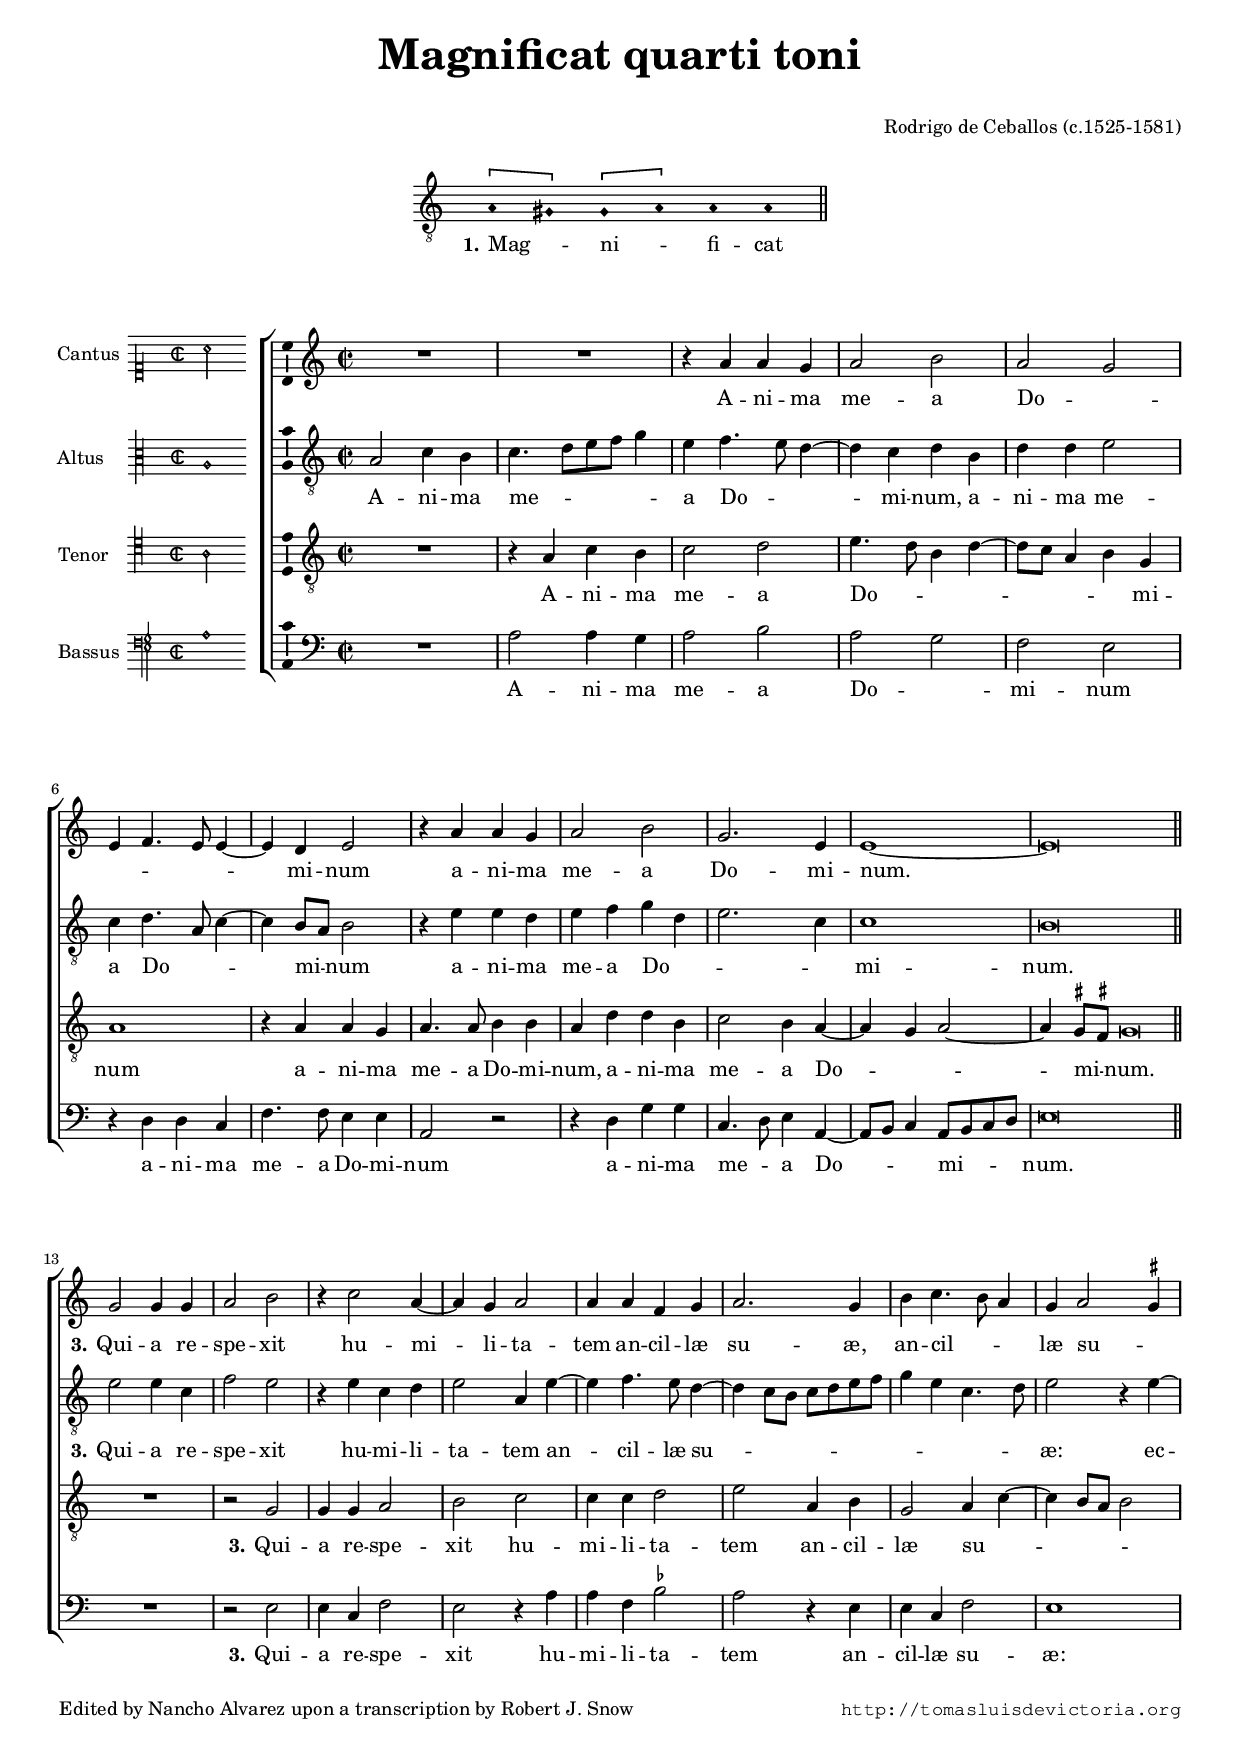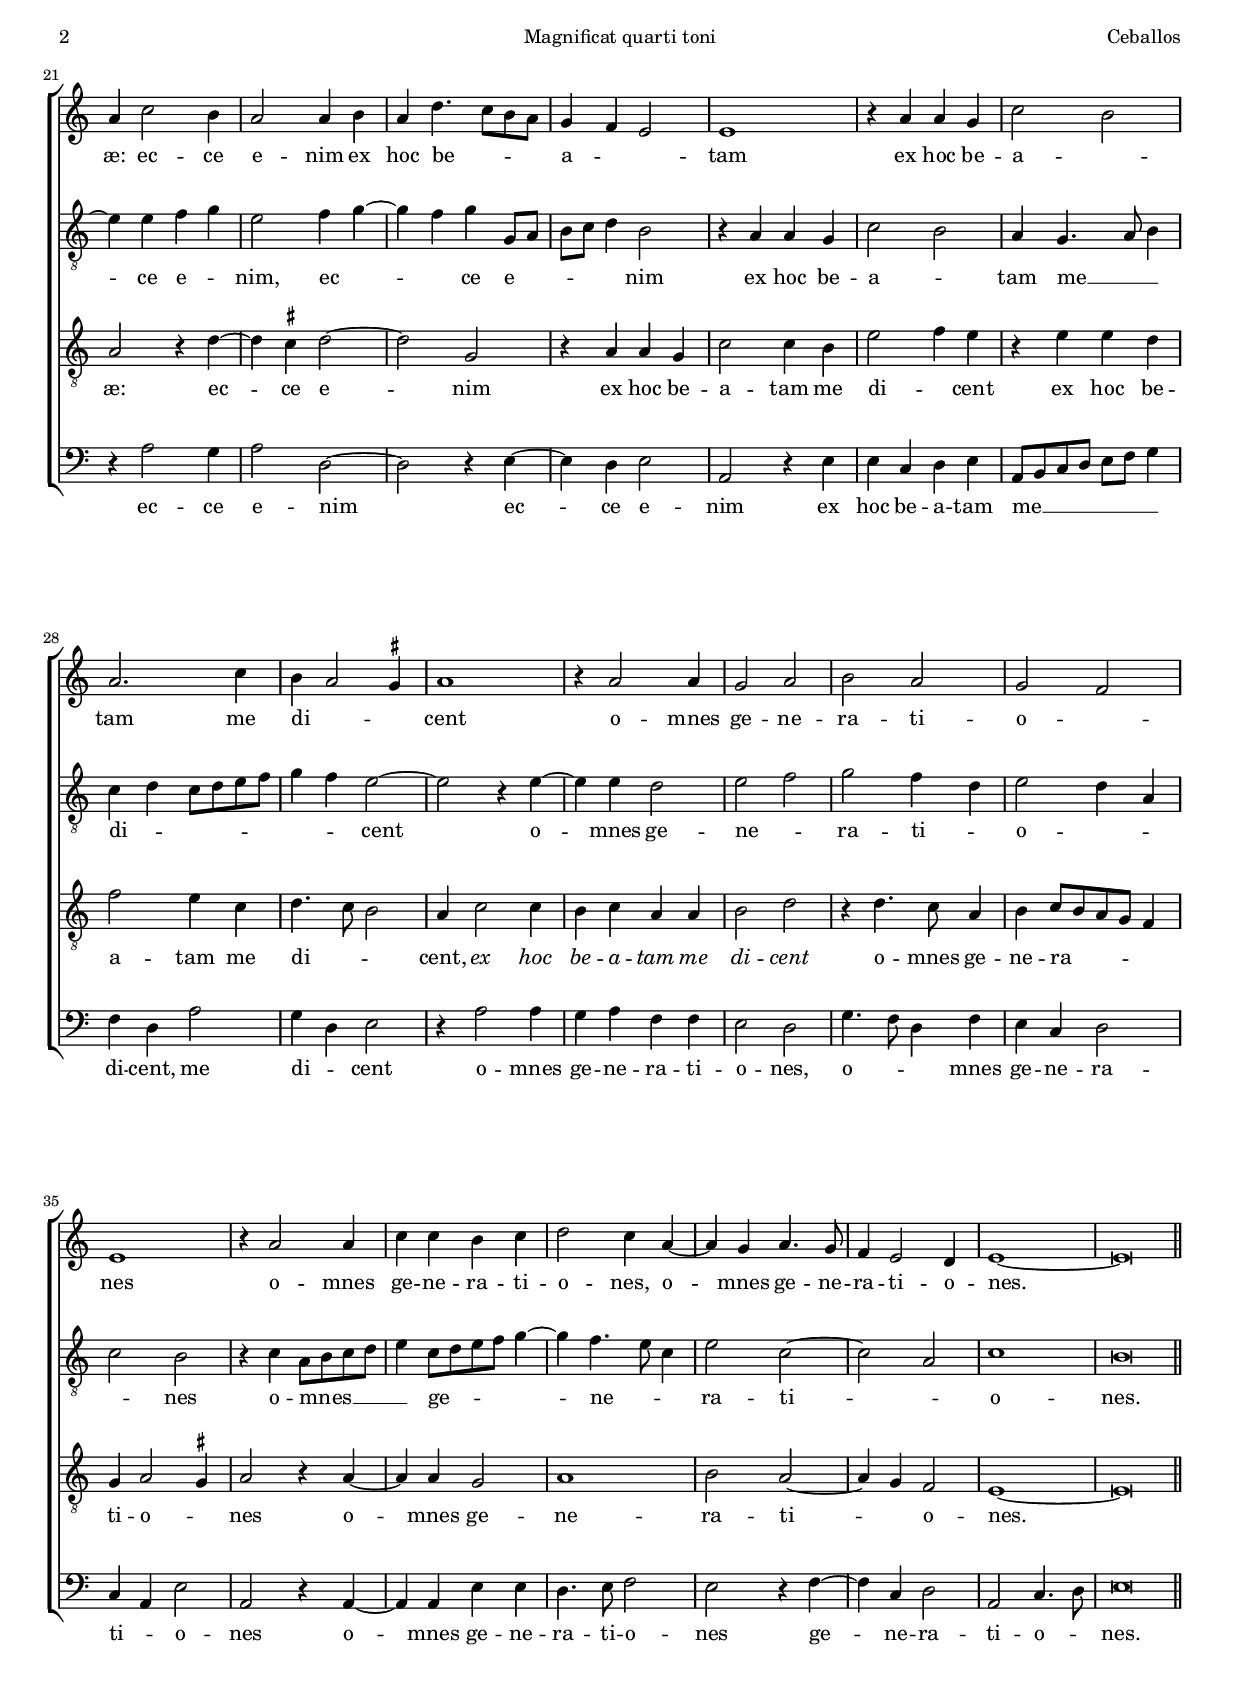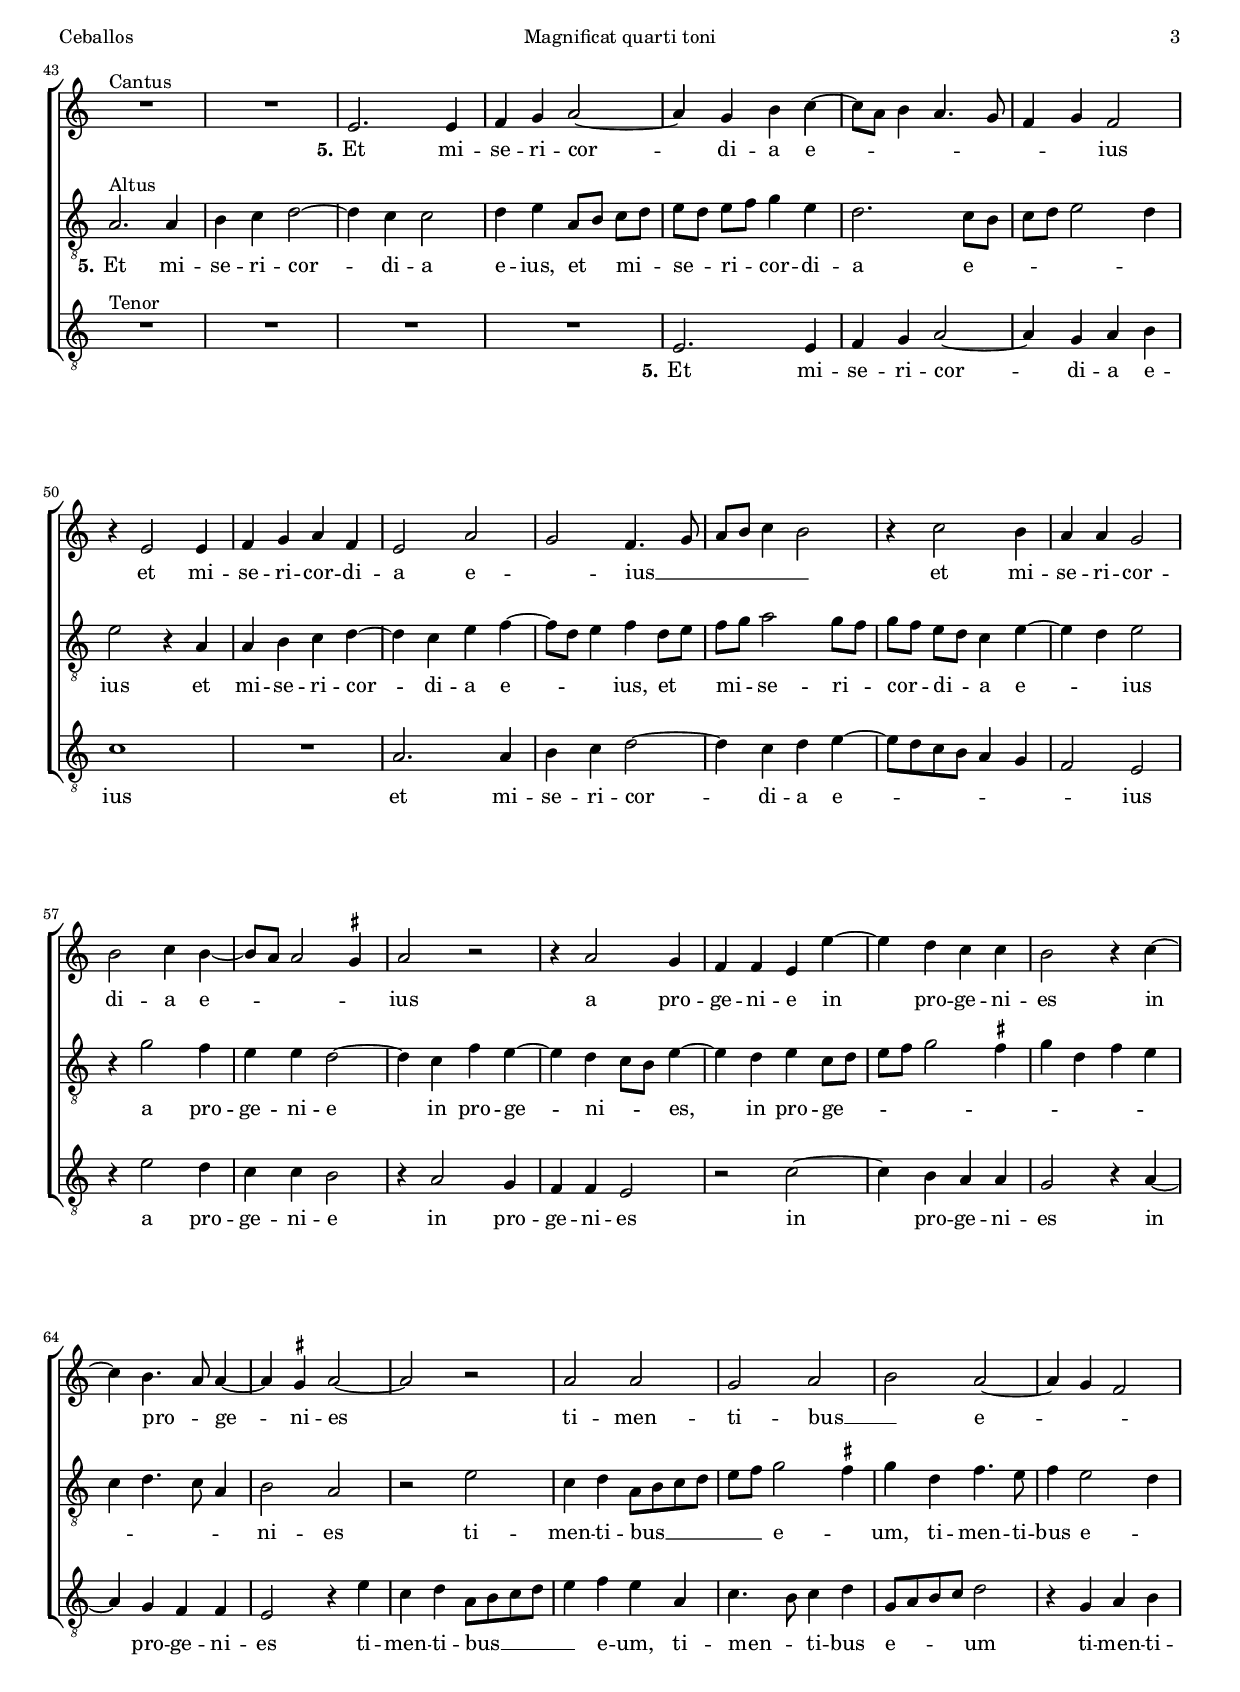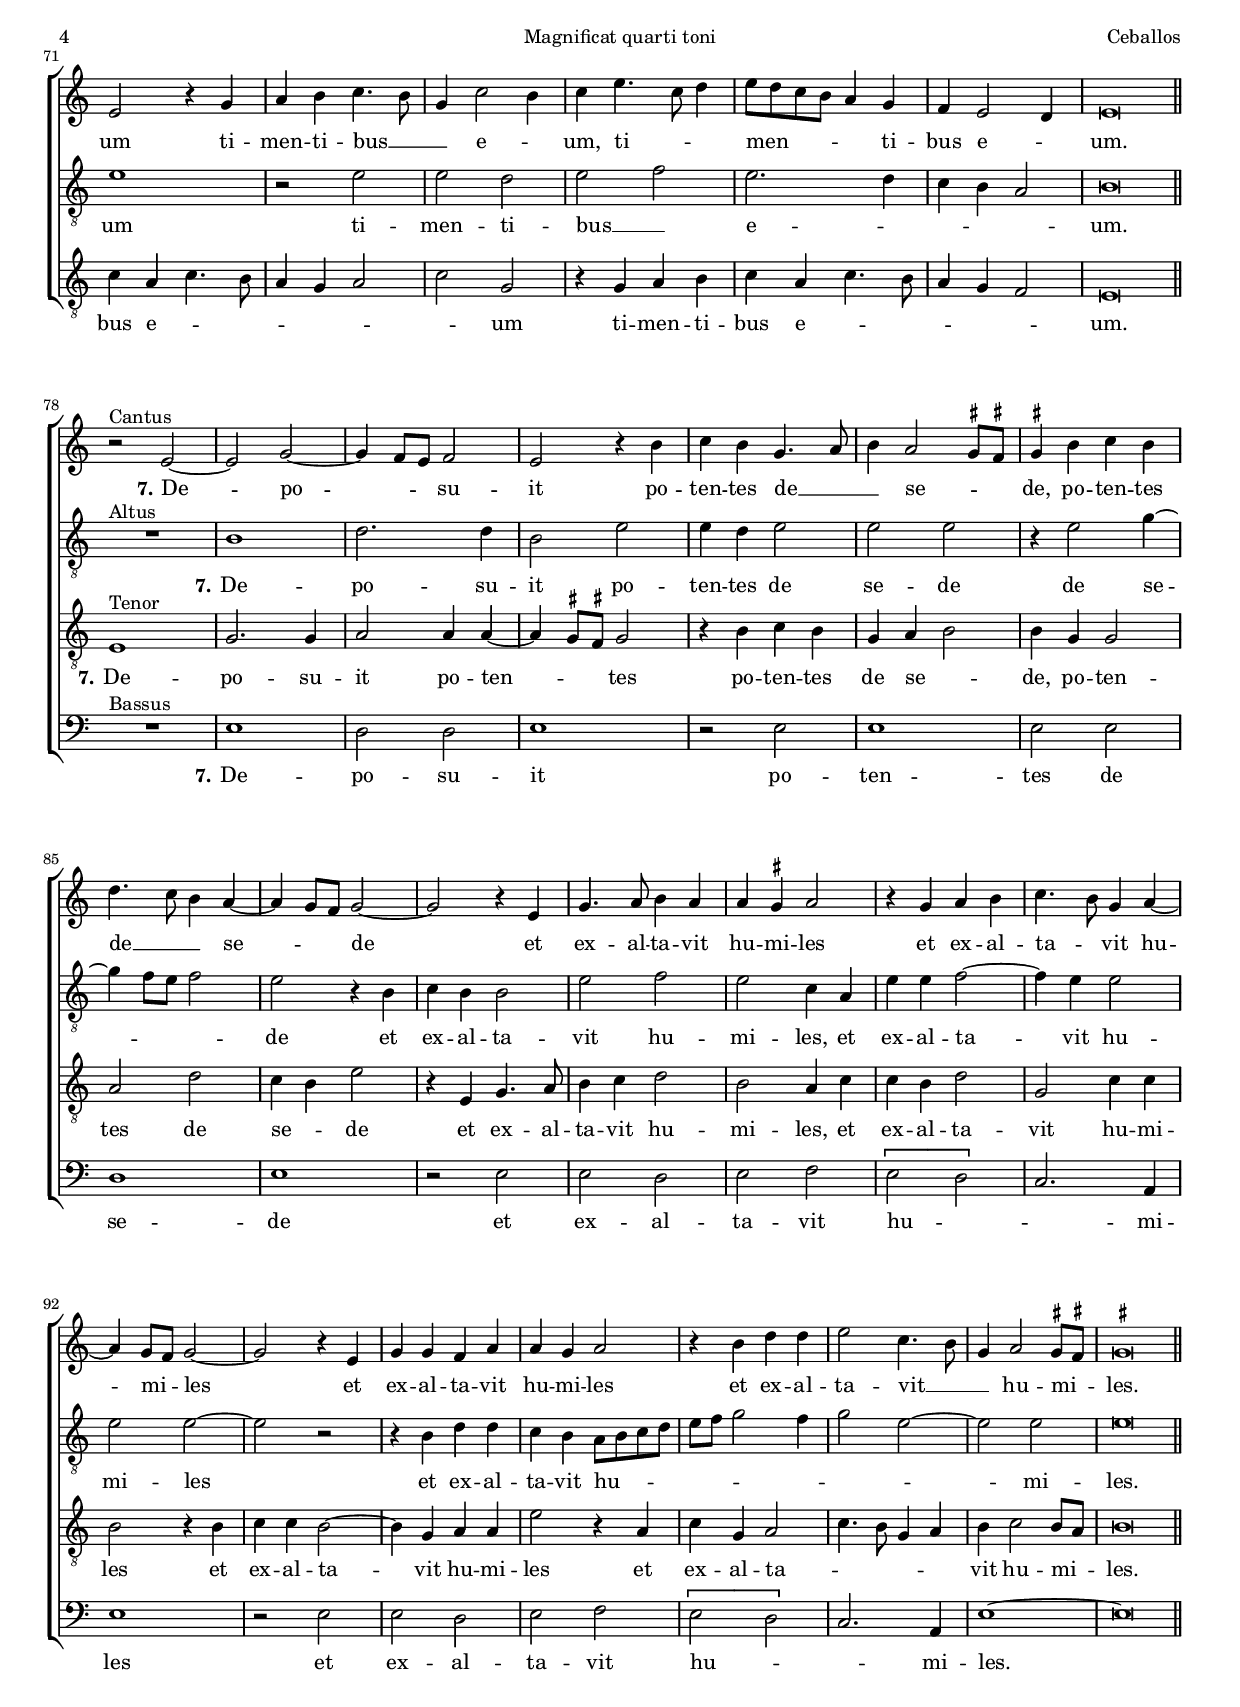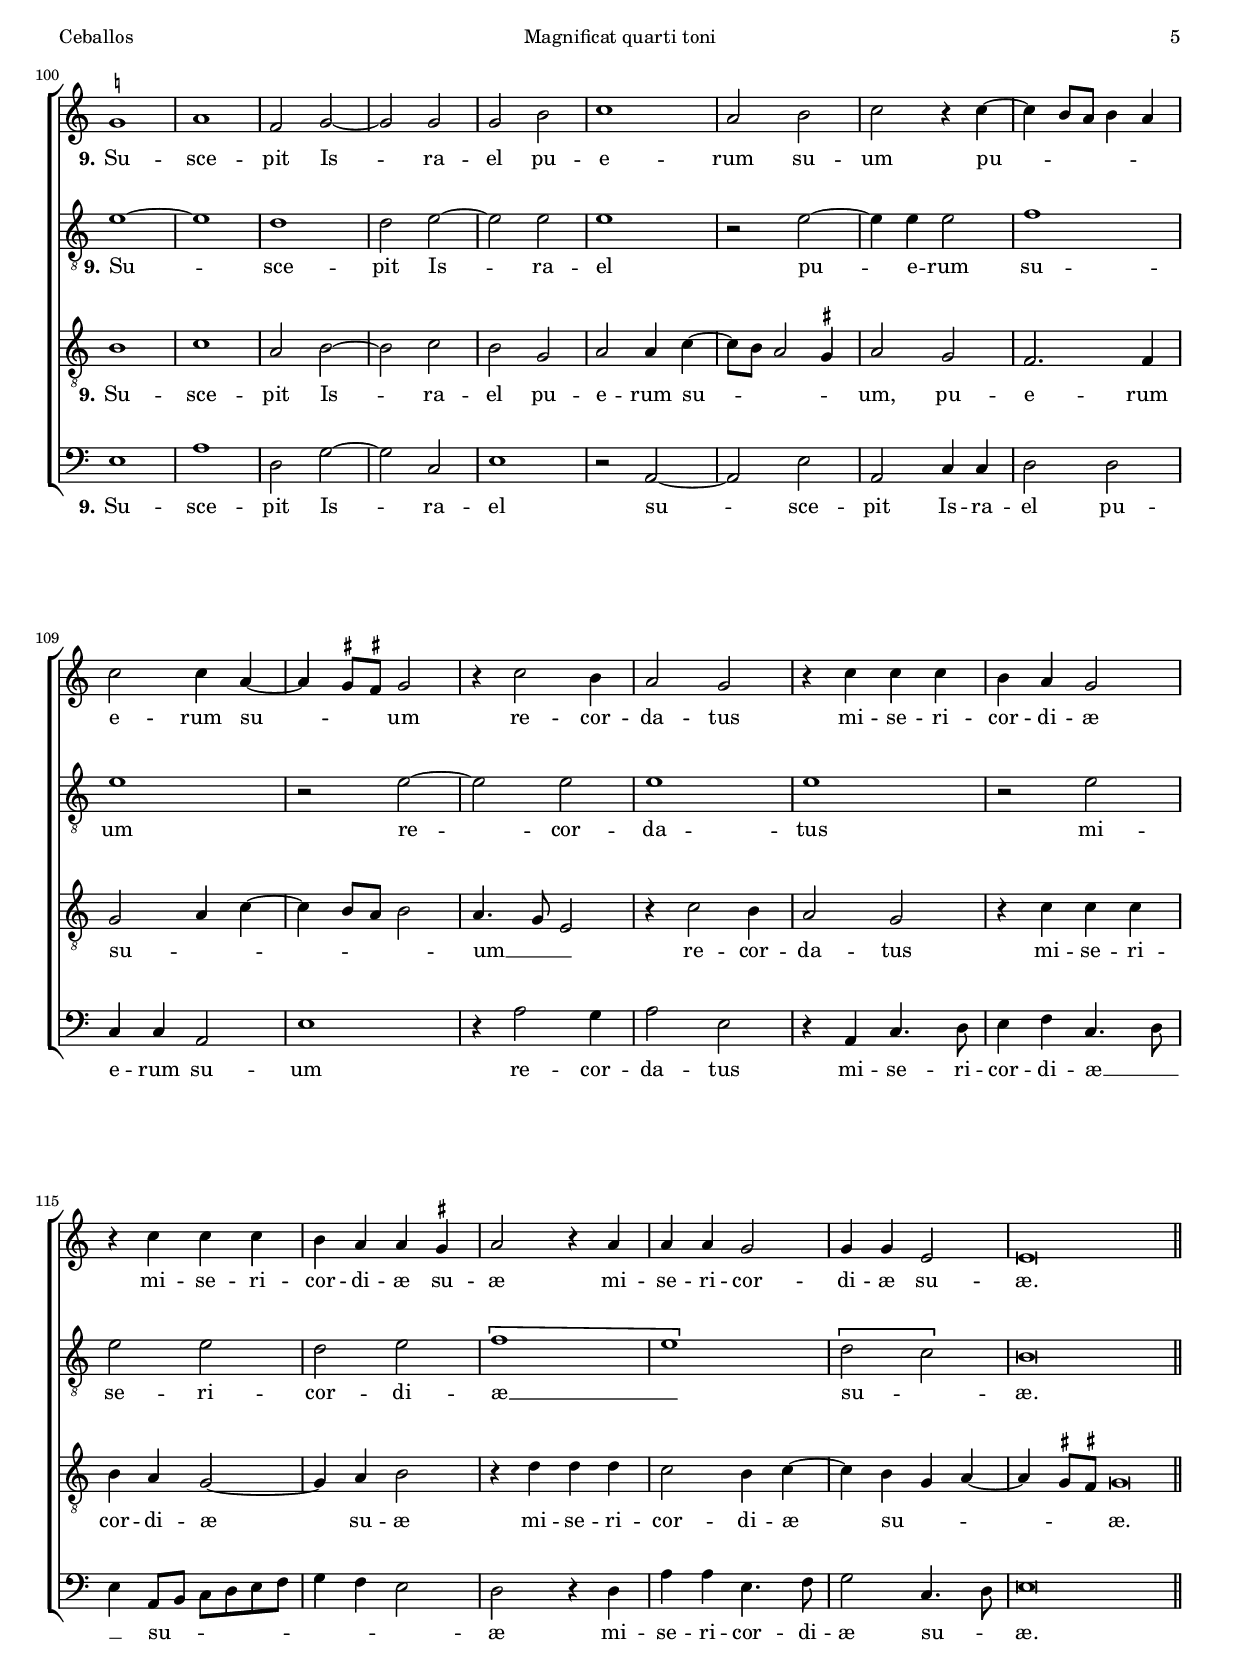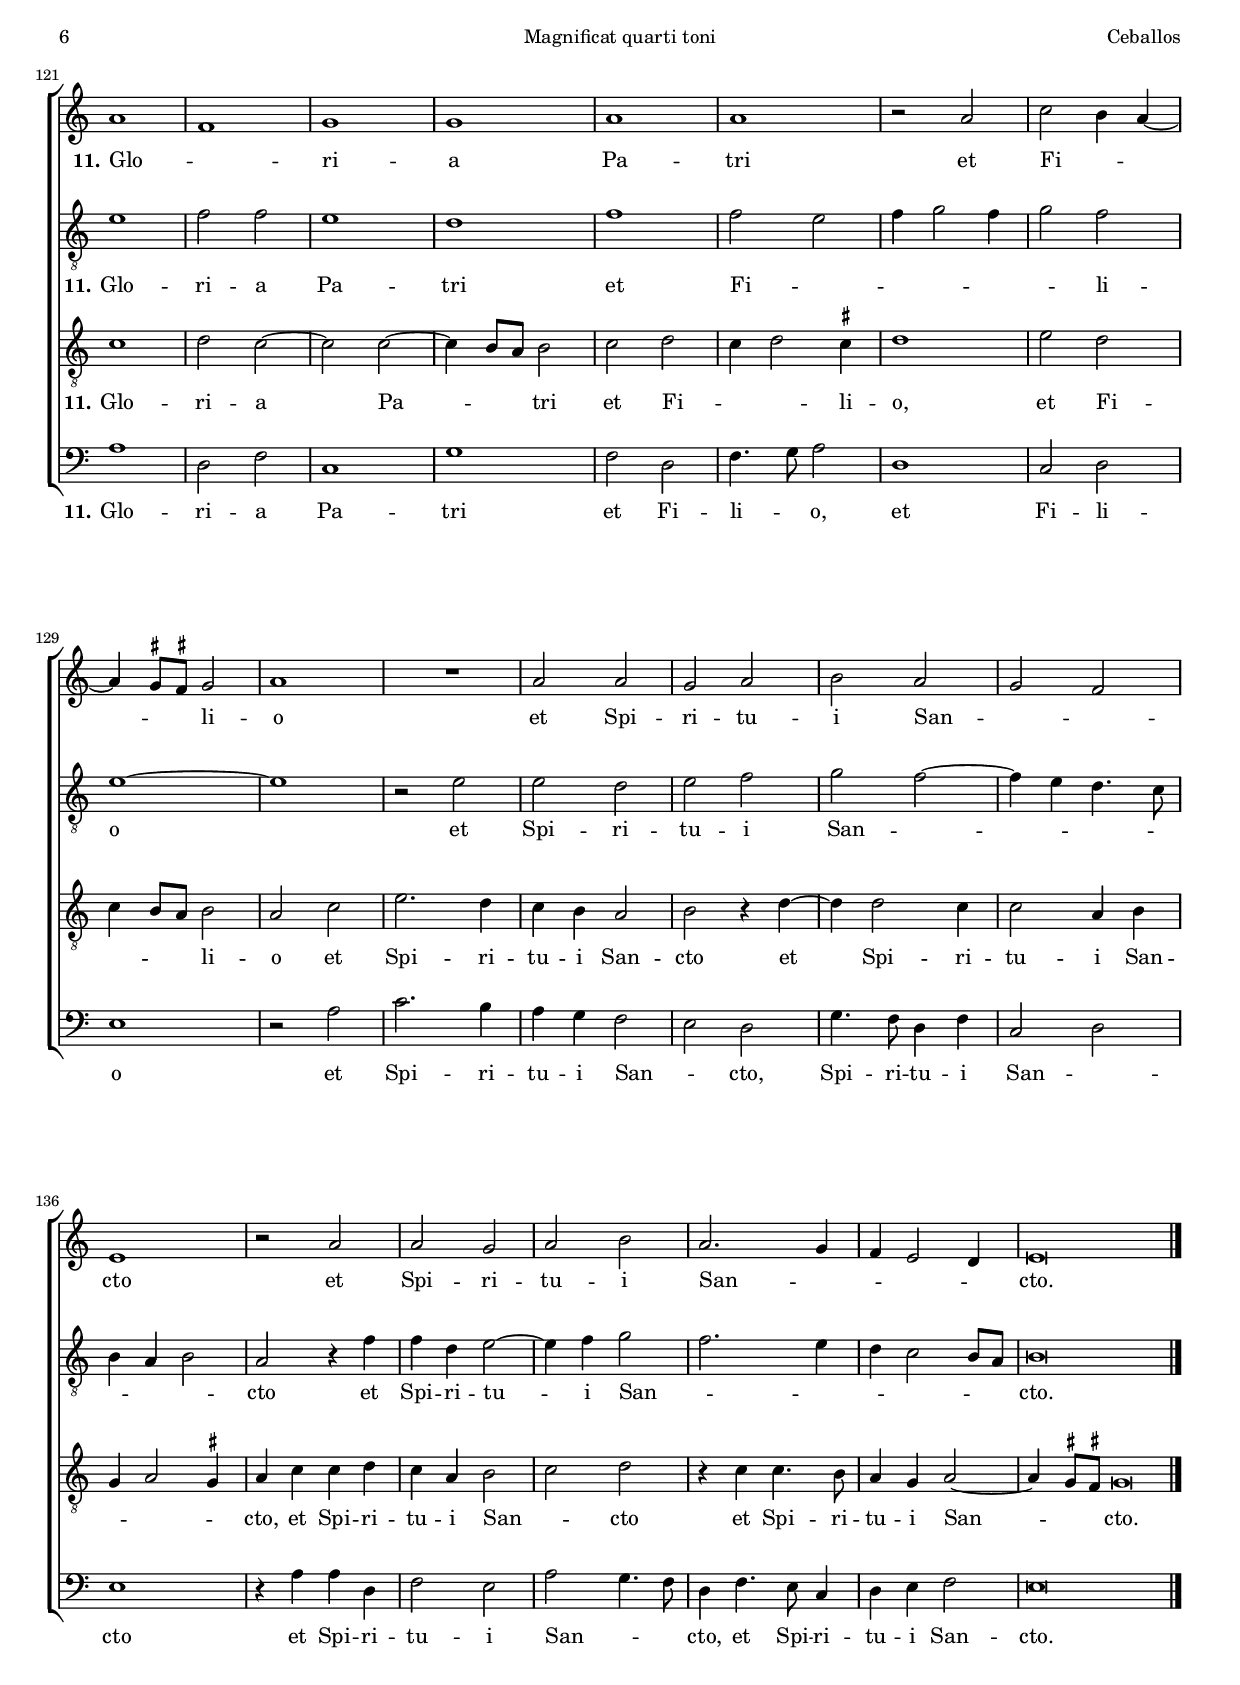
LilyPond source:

\version "2.22.0"

#(set-default-paper-size "a4")
#(set-global-staff-size 16.5)
#(ly:set-option 'point-and-click #f)
%mobile -s15.5 -i3.4

italicas=\override LyricText.font-shape = #'italic
rectas=\override LyricText.font-shape = #'upright
ss=\once \set suggestAccidentals = ##t
incipitwidth = 20
mtempo={\tempo 4 = 100}
mtempob={\tempo 4 = 50}
mt=#(define-music-function (offset) (number?) ; move lyric text
      #{ \once \override LyricText.X-offset = -$offset #})

htitle="Magnificat quarti toni"
hcomposer="Ceballos"

\header {
	title=\markup{\fontsize #3 "Magnificat quarti toni"}
	%subtitle=\markup{""}
	subsubtitle=\markup{\null \vspace #1 }
	composer="Rodrigo de Ceballos (c.1525-1581)"
        pdfauthor=\composer
	%opus="(-)"
%	poet=\markup{}
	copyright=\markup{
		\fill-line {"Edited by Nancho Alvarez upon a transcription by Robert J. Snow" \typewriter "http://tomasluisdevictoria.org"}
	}
%	tagline=""
}

\markup{\null \vspace #.4 }

\score {\transpose c c {
<<
         \new Voice = "canto" {
                 %\set Staff.instrumentName=""
                 \override Staff.TimeSignature.transparent = ##t
                 \override Stem.transparent = ##t
                 \set Score.timing = ##f
                 \override NoteHead.style = #'neomensural         
                 \clef "G_8" 
                 \key c \major
                 \[a4 gis\] \[gis a\] a a
                 \bar "||"
         }
         \new Lyrics \lyricsto "canto" { 
                \set stanza = "1." Mag -- _ ni -- _ fi -- cat 
         }
>>
        }%transpose

\layout {
        \override LigatureBracket.padding = #1
        line-width=13\cm 
        indent=6\cm
        ragged-right = ##f
                %tablet line-width=12\cm
                %tablet indent=4.5\cm
}
}

%tablet \pageBreak


global={\key c \major \time 2/2
        \skip 1*12 \bar "||" \break
        \skip 1*30 \bar "||" \break
        \skip 1*35 \bar "||" \break
        \skip 1*22 \bar "||" \break
	\skip 1*21 \bar "||" \break
	\skip 1*22
        \bar "|."
}


cantus=\relative c''{
	R1*2
	r4 a a g
	a2 b
	a g
	e4 f4. e8 e4 ~
	e4 d e2
	r4 a a g
	a2 b
	g2. e4
	e1 ~
	e\breve*1/2
	g2 g4 g
	a2 b
	r4 c2 a4 ~
	a4 g a2
	a4 a f g
	a2. g4
	b4 c4. b8 a4
	g4 a2 \ss gis4
	a4 c2 b4
	a2 a4 b
	a d4. c8 b a
	g4 f e2
	e1
	r4 a a g
	c2 b
	a2. c4
	b4 a2 \ss gis4
	a1
	r4 a2 a4
	g2 a
	b a
	g2 f
	e1
	r4 a2 a4
	c c b c
	d2 c4 a ~
	a g a4. g8
	f4 e2 d4
	e1 ~
	e\breve*1/2
	s4*0^\markup{"Cantus"}
	R1*2
	e2. e4
	f g a2 ~
	a4 g b c ~
	c8 a b4 a4. g8
	f4 g f2
	r4 e2 e4
	f g a f
	e2 a
	g f4. g8
	a b c4 b2
	r4 c2 b4
	a4 a g2
	b2 c4 b ~
	b8 a a2 \ss gis4
	a2 r
	r4 a2 g4
	f f e e' ~
	e d c c
	b2 r4 c ~
	c b4. a8 a4 ~
	a \ss gis a2 ~
	a r
	a a
	g a
	b a ~
	a4 g f2
	e r4 g
	a b c4. b8
	g4 c2 b4
	c4 e4. c8 d4
	e8 d c b a4 g
	f4 e2 d4
	e\breve*1/2
	s4*0^\markup{"Cantus"}
	r2 e ~
	e g ~
	g4 f8 e f2
	e2 r4 b'
	c b g4. a8
	b4 a2 \ss gis8 \ss fis
	\ss gis4 b c b
	d4. c8 b4 a ~
	a g8 f g2 ~
	g2 r4 e
	g4. a8 b4 a
	a \ss gis a2
	r4 g a b
	c4. b8 g4 a ~
	a g8 f g2 ~
	g r4 e
	g g f a 
	a g a2
	r4 b d d
	e2 c4. b8
	g4 a2 \ss gis8 \ss fis
	\ss gis\breve*1/2
	\ss g!1
	a
	f2 g ~
	g2 g
	g b
	c1
	a2 b
	c r4 c ~
	c b8 a b4 a
	c2 c4 a ~
	a \ss gis8 \ss fis gis2
	r4 c2 b4
	a2 g
	r4 c c c
	b a g2
	r4 c c c
	b a a \ss gis
	a2 r4 a
	a4 a g2
	g4 g e2
	e\breve*1/2
	a1
	f
	g
	g
	a
	a
	r2 a
	c2 b4 a ~
	a \ss gis8 \ss fis gis2
	a1
	R1
	a2 a
	g a
	b a
	g f
	e1
	r2 a
	a g
	a b
	a2. g4
	f e2 d4
	e\breve*1/2
}

altus=\relative c'{
	a2 c4 b
	c4. d8[ e f] g4
	e4 f4. e8 d4 ~
	d4 c d b
	d d e2
	c4 d4. a8 c4 ~
	c4 b8 a b2
	r4 e e d
	e f g d
	e2. c4
	c1
	b\breve*1/2
	e2 e4 c
	f2 e
	r4 e c d
	e2 a,4 e' ~
	e4 f4. e8 d4 ~
	d c8 b c d e f
	g4 e c4. d8
	e2 r4 e ~
	e e f g
	e2 f4 g ~
	g f g g,8 a
	b c d4 b2
	r4 a a g
	c2 b
	a4 g4. a8 b4
	c4 d c8 d e f
	g4 f e2 ~
	e r4 e ~
	e4 e d2
	e f
	g f4 d
	e2 d4 a
	c2 b
	r4 c a8 b c d
	e4 c8[ d e f] g4 ~
	g f4. e8 c4
	e2 c ~
	c a
	c1
	b\breve*1/2
	s4*0^\markup{"Altus"}
	a2. a4
	b c d2 ~
	d4 c c2
	d4 e a,8[ b] c[ d]
	e8[ d] e[ f] g4 e
	d2. c8 b
	c d e2 d4
	e2 r4 a,
	a b c d ~
	d c e f ~
	f8 d e4 f d8 e
	f g a2 g8 f
	g[ f] e[ d] c4 e ~
	e4 d e2
	r4 g2 f4
	e e d2 ~
	d4 c f e ~
	e d c8 b e4 ~
	e d e c8 d
	e f g2 \ss fis4
	g4 d f e
	c4 d4. c8 a4
	b2 a
	r2 e'
	c4 d a8 b c d
	e8 f g2 \ss fis4
	g4 d f4. e8
	f4 e2 d4
	e1
	r2 e
	e d
	e f
	e2. d4
	c b a2
	b\breve*1/2
	s4*0^\markup{"Altus"}
	R1
	b1
	d2. d4
	b2 e
	e4 d e2
	e e
	r4 e2 g4 ~
	g f8 e f2
	e r4 b
	c4 b b2
	e f
	e c4 a
	e' e f2 ~
	f4 e e2
	e e ~
	e r
	r4 b d d
	c b a8 b c d 
	e8 f g2 f4
	g2 e ~
	e e
	e\breve*1/2
	e1 ~
	e
	d
	d2 e ~
	e e
	e1
	r2 e ~
	e4 e e2
	f1
	e
	r2 e ~
	e e
	e1
	e
	r2 e
	e2 e
	d e
	\[f1
	e\]
	\[d2 c\]
	b\breve*1/2
	e1
	f2 f
	e1
	d
	f1
	f2 e
	f4 g2 f4
	g2 f
	e1 ~
	e
	r2 e
	e d
	e f
	g f ~
	f4 e d4. c8
	b4 a b2
	a r4 f'
	f d e2 ~
	e4 f g2
	f2. e4
	d4 c2 b8 a
	b\breve*1/2
}

tenor=\relative c'{
	R1
	r4 a c b
	c2 d
	e4. d8 b4 d ~
	d8 c a4 b g
	a1
	r4 a a g
	a4. a8 b4 b
	a d d b
	c2 b4 a ~
	a g a2 ~
	a4 \ss gis8 \ss fis \mtempob gis\breve*1/4 \mtempo 
	R1
	r2 g
	g4 g a2
	b2 c
	c4 c d2
	e
	a,4 b
	g2 a4 c ~
	c b8 a b2
	a r4 d ~
	d \ss cis d2 ~
	d g,
	r4 a a g
	c2 c4 b
	e2 f4 e
	r4 e e d
	f2 e4 c
	d4. c8 b2
	a4 c2 c4
	b4 c a a
	b2 d
	r4 d4. c8 a4
	b4 c8[ b a g] f4
	g4 a2 \ss gis4
	a2 r4 a ~
	a a g2
	a1
	b2 a ~
	a4 g f2
	e1 ~
	e\breve*1/2
	s4*0^\markup{"Tenor"}
	R1*4
	e2. e4
	f4 g a2 ~
	a4 g a b
	c1
	R1
	a2. a4
	b4 c d2 ~
	d4 c d e ~
	e8 d c b a4 g
	f2 e
	r4 e'2 d4
	c c b2
	r4 a2 g4
	f f e2
	r2 c' ~
	c4 b a a
	g2 r4 a ~
	a g f f
	e2 r4 e'
	c d a8 b c d 
	e4 f e a,
	c4. b8 c4 d
	g,8 a b c d2
	r4 g, a b
	c4 a c4. b8
	a4 g a2
	c g
	r4 g a b
	c a c4. b8
	a4 g f2
	e\breve*1/2
	s4*0^\markup{"Tenor"}
	e1
	g2. g4
	a2 a4 a ~
	a4 \ss gis8 \ss fis gis2
	r4 b c b
	g a b2
	b4 g g2
	a d
	c4 b e2
	r4 e, g4. a8
	b4 c d2
	b2 a4 c
	c b d2
	g,2 c4 c
	b2 r4 b
	c c b2 ~
	b4 g a a
	e'2 r4 a,
	c4 g a2
	c4. b8 g4 a
	b4 c2 b8 a 
	b\breve*1/2
	b1
	c
	a2 b ~
	b c
	b g
	a2 a4 c ~
	c8 b a2 \ss gis4
	a2 g
	f2. f4
	g2 a4 c ~
	c4 b8 a b2
	a4. g8 e2
	r4 c'2 b4
	a2 g
	r4 c c c
	b a g2 ~
	g4 a b2
	r4 d d d
	c2 b4 c ~
	c b g a ~
	a \ss gis8 \ss fis \mtempob gis\breve*1/4 \mtempo 
	c1
	d2 c ~
	c c ~
	c4 b8 a b2
	c2 d
	c4 d2 \ss cis4
	d1
	e2 d
	c4 b8 a b2
	a c
	e2. d4
	c b a2
	b r4 d ~
	d d2 c4
	c2 a4 b
	g4 a2 \ss gis4
	a4 c c d
	c a b2
	c d
	r4 c c4. b8
	a4 g a2 ~
	a4 \ss gis8 \ss fis \mtempob gis\breve*1/4
}

bassus=\relative c'{
	R1
	a2 a4 g
	a2 b
	a g
	f e
	r4 d d c
	f4. f8 e4 e
	a,2 r
	r4 d g g % r4 d g f acorde en segunda inversion sin justificacion
	c,4. d8 e4 a, ~
	a8 b c4 a8 b c d 
	e\breve*1/2
	R1
	r2 e
	e4 c f2
	e2 r4 a
	a f \ss bes2 % Snow b2
	a2 r4 e
	e4 c f2
	e1
	r4 a2 g4
	a2 d, ~
	d r4 e ~
	e d e2
	a,2 r4 e'
	e c d e
	a,8 b c d e f g4
	f4 d a'2
	g4 d e2
	r4 a2 a4
	g4 a f f
	e2 d
	g4. f8 d4 f
	e4 c d2
	c4 a e'2
	a,2 r4 a ~
	a4 a e' e
	d4. e8 f2
	e r4 f ~
	f c d2
	a2 c4. d8 
	e\breve*1/2
	R1*35
	s4*0^\markup{"Bassus"}
	R1
	e1
	d2 d
	e1
	r2 e
	e1
	e2 e
	d1
	e
	r2 e
	e d
	e f
	\[e d\]
	c2. a4
	e'1
	r2 e
	e d
	e f
	\[e2 d\]
	c2. a4
	e'1 ~
	e\breve*1/2
	e1
	a
	d,2 g ~
	g c,
	e1
	r2 a, ~
	a e'
	a, c4 c
	d2 d
	c4 c a2
	e'1
	r4 a2 g4
	a2 e
	r4 a, c4. d8
	e4 f c4. d8
	e4 a,8 b c d e f
	g4 f e2
	d r4 d
	a'4 a e4. f8
	g2 c,4. d8 
	e\breve*1/2
	a1
	d,2 f
	c1
	g'
	f2 d
	f4. g8 a2
	d,1
	c2 d
	e1
	r2 a
	c2. b4
	a g f2
	e2 d
	g4. f8 d4 f
	c2 d
	e1
	r4 a a d,
	f2 e
	a2 g4. f8
	d4 f4. e8 c4
	d e f2
	e\breve*1/2
}

textocantus=\lyricmode{
A -- ni -- ma me -- a Do -- _ _ _ _ _ mi -- num
a -- ni -- ma me -- a Do -- mi -- num.
\set stanza = "3."
Qui -- a re -- spe -- xit hu -- mi -- li -- ta -- tem 
an -- cil -- læ su -- æ,
an -- cil -- _ _ læ su -- _ æ:
ec -- ce e -- nim ex hoc be -- _ _ _ a -- _ _ tam
ex hoc be -- a -- _ tam me di -- _ _ cent
o -- mnes ge -- ne -- ra -- ti -- o -- _ nes
o -- mnes ge -- ne -- ra -- ti -- o -- nes,
o -- mnes ge -- ne -- ra -- ti -- o -- nes.
\set stanza = "5."
Et mi -- se -- ri -- cor -- di -- a e -- _ _ _ _ _ _ ius
et mi -- se -- ri -- cor -- di -- a e -- _ ius __ _ _ _ _ _ 
et mi -- se -- ri -- cor -- di -- a e -- _ _ _ ius
a pro -- ge -- ni -- e in pro -- ge -- ni -- es
in pro -- _ ge -- ni -- es
ti -- men -- ti -- bus __ _ e -- _ _ um
ti -- men -- ti -- bus __ _ _ e -- _ um,
ti -- _ _ men -- _ _ _ _ ti -- bus e -- _ um.
\set stanza = "7."
De -- po -- _ _ su -- it 
po -- ten -- tes de __ _ _ se -- _ _ de,
po -- ten -- tes de __ _ _ se -- _ _ de
et ex -- al -- ta -- vit hu -- mi -- les
et ex -- al -- ta -- _ vit \mt #.4 hu -- mi -- _ les
et ex -- al -- ta -- vit hu -- mi -- les
et ex -- al -- ta -- vit __ _ _ hu -- mi -- _ les.
\set stanza = "9."
Su -- sce -- pit Is -- ra -- el pu -- e -- rum su -- um
pu -- _ _ _ _ e -- rum su -- _ _ um
re -- cor -- da -- tus
mi -- se -- ri -- cor -- di -- æ
mi -- se -- ri -- cor -- di -- æ su -- æ
mi -- se -- ri -- cor -- di -- æ su -- æ.
\set stanza = "11."
Glo -- _ ri -- a Pa -- tri
et Fi -- _ _ _ _ li -- o
et Spi -- ri -- tu -- i San -- _ _ cto
et Spi -- ri -- tu -- i San -- _ _ _ _ cto.
}

textoaltus=\lyricmode{
A -- ni -- ma me -- _ _ _ _ a Do -- _ _ mi -- num,
a -- ni -- ma me -- a Do -- _ _ mi -- _ num
a -- ni -- ma me -- a Do -- _ _ _ mi -- num.
\set stanza = "3."
Qui -- a re -- spe -- xit hu -- mi -- li -- ta -- tem 
an -- cil -- læ su -- _ _ _ _ _ _ _ _ _ _ æ:
\mt #.5 ec -- ce e -- _ nim,
ec -- _ _ ce e -- _ _ _ _ nim 
ex hoc be -- a -- _ tam me __ _ _ di -- _ _ _ _ _ _ _ \mt #.5 cent
o -- mnes ge -- ne -- _ ra -- ti -- _ o -- _ _ _ nes
o -- mnes __ _ _ _ _
ge -- _ _ _ _ ne -- _ _ ra -- ti -- _ o -- nes.
\set stanza = "5."
Et mi -- se -- ri -- cor -- di -- a e -- ius,
et _ mi -- _ se -- _ ri -- _ cor -- di -- a e -- _ _ _ _ _ ius
et mi -- se -- ri -- cor -- di -- a e -- _ _ ius,
et _ mi -- _ se -- ri -- _ cor -- _ di -- _ a e -- _ ius
a pro -- ge -- ni -- e 
in pro -- ge -- ni -- _ _ es,
in pro -- ge -- _ _ _ _ _ _ _ _ _ _ _ _ _ ni -- es
ti -- men -- ti -- bus __ _ _ _ _ _ e -- _ um,
ti -- men -- ti -- bus e -- _ um
ti -- men -- ti -- bus __ _ e -- _ _ _ _ um.
\set stanza = "7."
De -- po -- su -- it po -- ten -- tes de se -- de
de se -- _ _ _ de
et ex -- al -- ta -- vit hu -- mi -- les,
et ex -- al -- ta -- vit hu -- mi -- les
et ex -- al -- ta -- vit hu -- _ _ _ _ _ _ _ _ _ mi -- les.
\set stanza = "9."
Su -- sce -- pit Is -- ra -- el
pu -- e -- rum su -- um
re -- cor -- da -- tus
mi -- se -- ri -- cor -- di -- æ __ _ su -- _ æ.
\set stanza = "11."
Glo -- ri -- a Pa -- tri
et Fi -- _ _ _ _ _ li -- o
et Spi -- ri -- tu -- i \mt #.5 San -- _ _ _ _ _ _ _ cto
et Spi -- ri -- tu -- i San -- _ _ _ _ _ _ cto.
}

textotenor=\lyricmode{
A -- ni -- ma me -- a Do -- _ _ _ _ _ _ mi -- num
a -- ni -- ma me -- a Do -- mi -- num,
a -- ni -- ma me -- a Do -- _ _ mi -- _ num.
\set stanza = "3."
Qui -- a re -- spe -- xit hu -- mi -- li -- ta -- tem
an -- cil -- læ su -- _ _ _ _ æ:
ec -- ce e -- nim 
ex hoc be -- a -- tam me di -- _ cent
ex hoc be -- a -- tam me di -- _ _ cent,
\italicas
ex hoc be -- a -- tam me di -- cent
\rectas
o -- mnes ge -- ne -- ra -- _ _ _ _ ti -- o -- _ nes
o -- mnes ge -- ne -- ra -- ti -- _ o -- nes.
\set stanza = "5."
Et mi -- se -- ri -- cor -- di -- a e -- ius
et mi -- se -- ri -- cor -- di -- a e -- _ _ _ _ _ _ ius
a pro -- ge -- ni -- e 
in pro -- ge -- ni -- es
in pro -- ge -- ni -- es
in pro -- ge -- ni -- es
ti -- men -- ti -- bus __ _ _ _ _ e -- um,
ti -- men -- _ ti -- bus e -- _ _ _ um
ti -- men -- ti -- bus e -- _ _ _ _ _ _ um
ti -- men -- ti -- bus e -- _ _ _ _ _ um.
\set stanza = "7."
De -- po -- su -- it po -- ten -- _ _ tes
po -- ten -- tes de se -- _ de,
po -- ten -- tes de se -- _ de
et ex -- al -- ta -- vit hu -- mi -- les,
et ex -- al -- ta -- vit hu -- mi -- les
et ex -- al -- ta -- vit hu -- mi -- les
et ex -- al -- ta -- _ _ _ _ vit hu -- mi -- _ les.
\set stanza = "9."
Su -- sce -- pit Is -- ra -- el
pu -- e -- rum su -- _ _ _ um,
pu -- e -- rum su -- _ _ _ _ _ um __ _ _ 
re -- cor -- da -- tus
mi -- se -- ri -- cor -- di -- æ su -- æ
mi -- se -- ri -- cor -- di -- æ su -- _ _ _ _ æ.
\set stanza = "11."
Glo -- ri -- a Pa -- _ _ tri
et Fi -- _ _ li -- o,
et Fi -- _ _ _ li -- o
et Spi -- ri -- tu -- i San -- cto
et Spi -- ri -- tu -- i \mt #1 San -- _ _ _ cto,
et Spi -- ri -- tu -- i San -- _ cto
et Spi -- ri -- tu -- i San -- _ _ cto.
}

textobassus=\lyricmode{
A -- ni -- ma me -- a Do -- _ mi -- num
a -- ni -- ma me -- a Do -- mi -- num
a -- ni -- ma me -- _ a Do -- _ _ mi -- _ _ _ num.
\set stanza = "3."
Qui -- a re -- spe -- xit hu -- mi -- li -- ta -- tem
an -- cil -- læ su -- æ:
ec -- ce e -- nim
ec -- ce e -- nim
ex hoc be -- a -- tam me __ _ _ _ _ _ _ di -- cent,
me di -- _ cent
o -- mnes ge -- ne -- ra -- ti -- o -- nes,
o -- _ _ mnes ge -- ne -- ra -- ti -- _ o -- nes
o -- mnes ge -- ne -- ra -- ti -- o -- nes
ge -- ne -- ra -- ti -- o -- _ nes.
\set stanza = "7."
De -- po -- su -- it
po -- ten -- tes de se -- de
et ex -- al -- ta -- vit hu -- _ _ mi -- les
et ex -- al -- ta -- vit hu -- _ _ mi -- les.
\set stanza = "9."
Su -- sce -- pit Is -- ra -- el
su -- sce -- pit Is -- ra -- el pu -- e -- rum su -- um
re -- cor -- da -- tus
mi -- se -- ri -- cor -- di -- æ __ _ _ su -- _ _ _ _ _ _ _ _ æ
mi -- se -- ri -- cor -- di -- æ su -- _ æ.
\set stanza = "11."
Glo -- ri -- a Pa -- tri
et Fi -- li -- _ o,
et Fi -- li -- o
et Spi -- ri -- tu -- i San -- _ cto,
Spi -- ri -- tu -- i \mt #.4 San -- _ cto
et Spi -- ri -- tu -- i San -- _ _ cto,
et Spi -- ri -- tu -- i San -- cto.
}


incipitcantus=\markup{
	\score{
		{ 
		\set Staff.instrumentName="Cantus "
		\override NoteHead.style = #'neomensural
		\override Staff.TimeSignature.style = #'neomensural
		\cadenzaOn 
		\clef "petrucci-c1"
		\key c \major
		\time 2/2
                a'2*2
		} 

	\layout { line-width=\incipitwidth indent = 0 }
	}
}

incipitaltus=\markup{
	\score{
		{ 
		\set Staff.instrumentName="Altus    "
		\override NoteHead.style = #'neomensural 
		\override Staff.TimeSignature.style = #'neomensural
		\cadenzaOn 
		\clef "petrucci-c3"
		\key c \major
		\time 2/2
                a1
		} 
	\layout { line-width=\incipitwidth indent = 0 }
	}
}


incipittenor=\markup{
	\score{
		{ 
		\set Staff.instrumentName="Tenor   "
		\override NoteHead.style = #'neomensural 
		\override Staff.TimeSignature.style = #'neomensural
		\cadenzaOn 
		\clef "petrucci-c4"
		\key c \major
		\time 2/2
                a2*2
		} 
	\layout { line-width=\incipitwidth indent=0 }
	}
}

incipitbassus=\markup{
	\score{
		{ 
		\set Staff.instrumentName="Bassus "
		\override NoteHead.style = #'neomensural
		\override Staff.TimeSignature.style = #'neomensural
		\cadenzaOn 
		\clef "petrucci-f4"
		\key c \major
		\time 2/2
                a1
		} 
	\layout { line-width=\incipitwidth indent = 0 }
	}
}

%\layout {
%       \context {\Voice
%               \remove Ligature_bracket_engraver
%               \consists Mensural_ligature_engraver
%       }
%       line-width=\incipitwidth
%       indent = 0
%}

\score {\transpose c' c'{
\new ChoirStaff<<

	\new Staff <<\global
	\new Voice="v1" {
		\set Staff.instrumentName=\incipitcantus
		\clef "treble"
		\cantus }
	\new Lyrics \lyricsto "v1" {\textocantus }
	>>

	\new Staff <<\global
	\new Voice="v2" {
		\set Staff.instrumentName=\incipitaltus
		\clef "G_8"
		\altus }
	\new Lyrics \lyricsto "v2" {\textoaltus }
	>>
	
	\new Staff <<\global
	\new Voice="v3" {
		\set Staff.instrumentName=\incipittenor
		\clef "G_8"
		\tenor }
	\new Lyrics \lyricsto "v3" {\textotenor }
	>>

	\new Staff <<\global
	\new Voice="v4" {
		\set Staff.instrumentName=\incipitbassus
		\clef "bass"
		\bassus }
	\new Lyrics \lyricsto "v4" {\textobassus }
	>>
	
>>

	} % transpose

\layout{ 
	\context {\Lyrics 
		\override VerticalAxisGroup.staff-affinity = #UP
		\override VerticalAxisGroup.nonstaff-relatedstaff-spacing =
			#'((basic-distance . 0) (minimum-distance . 0) (padding . 1))
		\override LyricText.font-size = #1.2
		\override LyricHyphen.minimum-distance = #0.5
	}
	\context {\Score 
		tempoHideNote = ##t
		\override BarNumber.padding = #2 
	}
	\context {\Voice 
		%melismaBusyProperties = #'()
		%autoBeaming = ##f
	}
	\context {\Staff 
                \RemoveEmptyStaves
                %\override VerticalAxisGroup.remove-first = ##t
		\override VerticalAxisGroup.staff-staff-spacing =
			#'((basic-distance . 11) (minimum-distance . 0) (padding . 1))
		\consists Ambitus_engraver 
		\override LigatureBracket.padding = #1
	}
}

%\midi { \mtempo }

}


\paper{
	evenHeaderMarkup=\markup  \fill-line { \fromproperty #'page:page-number-string \htitle \hcomposer }
	oddHeaderMarkup= \markup  \fill-line { \on-the-fly #not-first-page \hcomposer \on-the-fly #not-first-page \htitle \on-the-fly #not-first-page \fromproperty #'page:page-number-string }
	%system-count=20
	page-count = 6
	ragged-last-bottom = ##f
	indent=3.6\cm
	system-system-spacing =
	#'((basic-distance . 20) (minimum-distance . 0) (padding . 5))
	top-system-spacing = % header
	#'((basic-distance . 8) (minimum-distance . 0) (padding . 0))
	last-bottom-spacing = % footer
	#'((basic-distance . 12) (minimum-distance . 0) (padding . 0))
	markup-system-spacing.padding = #1.5
}
